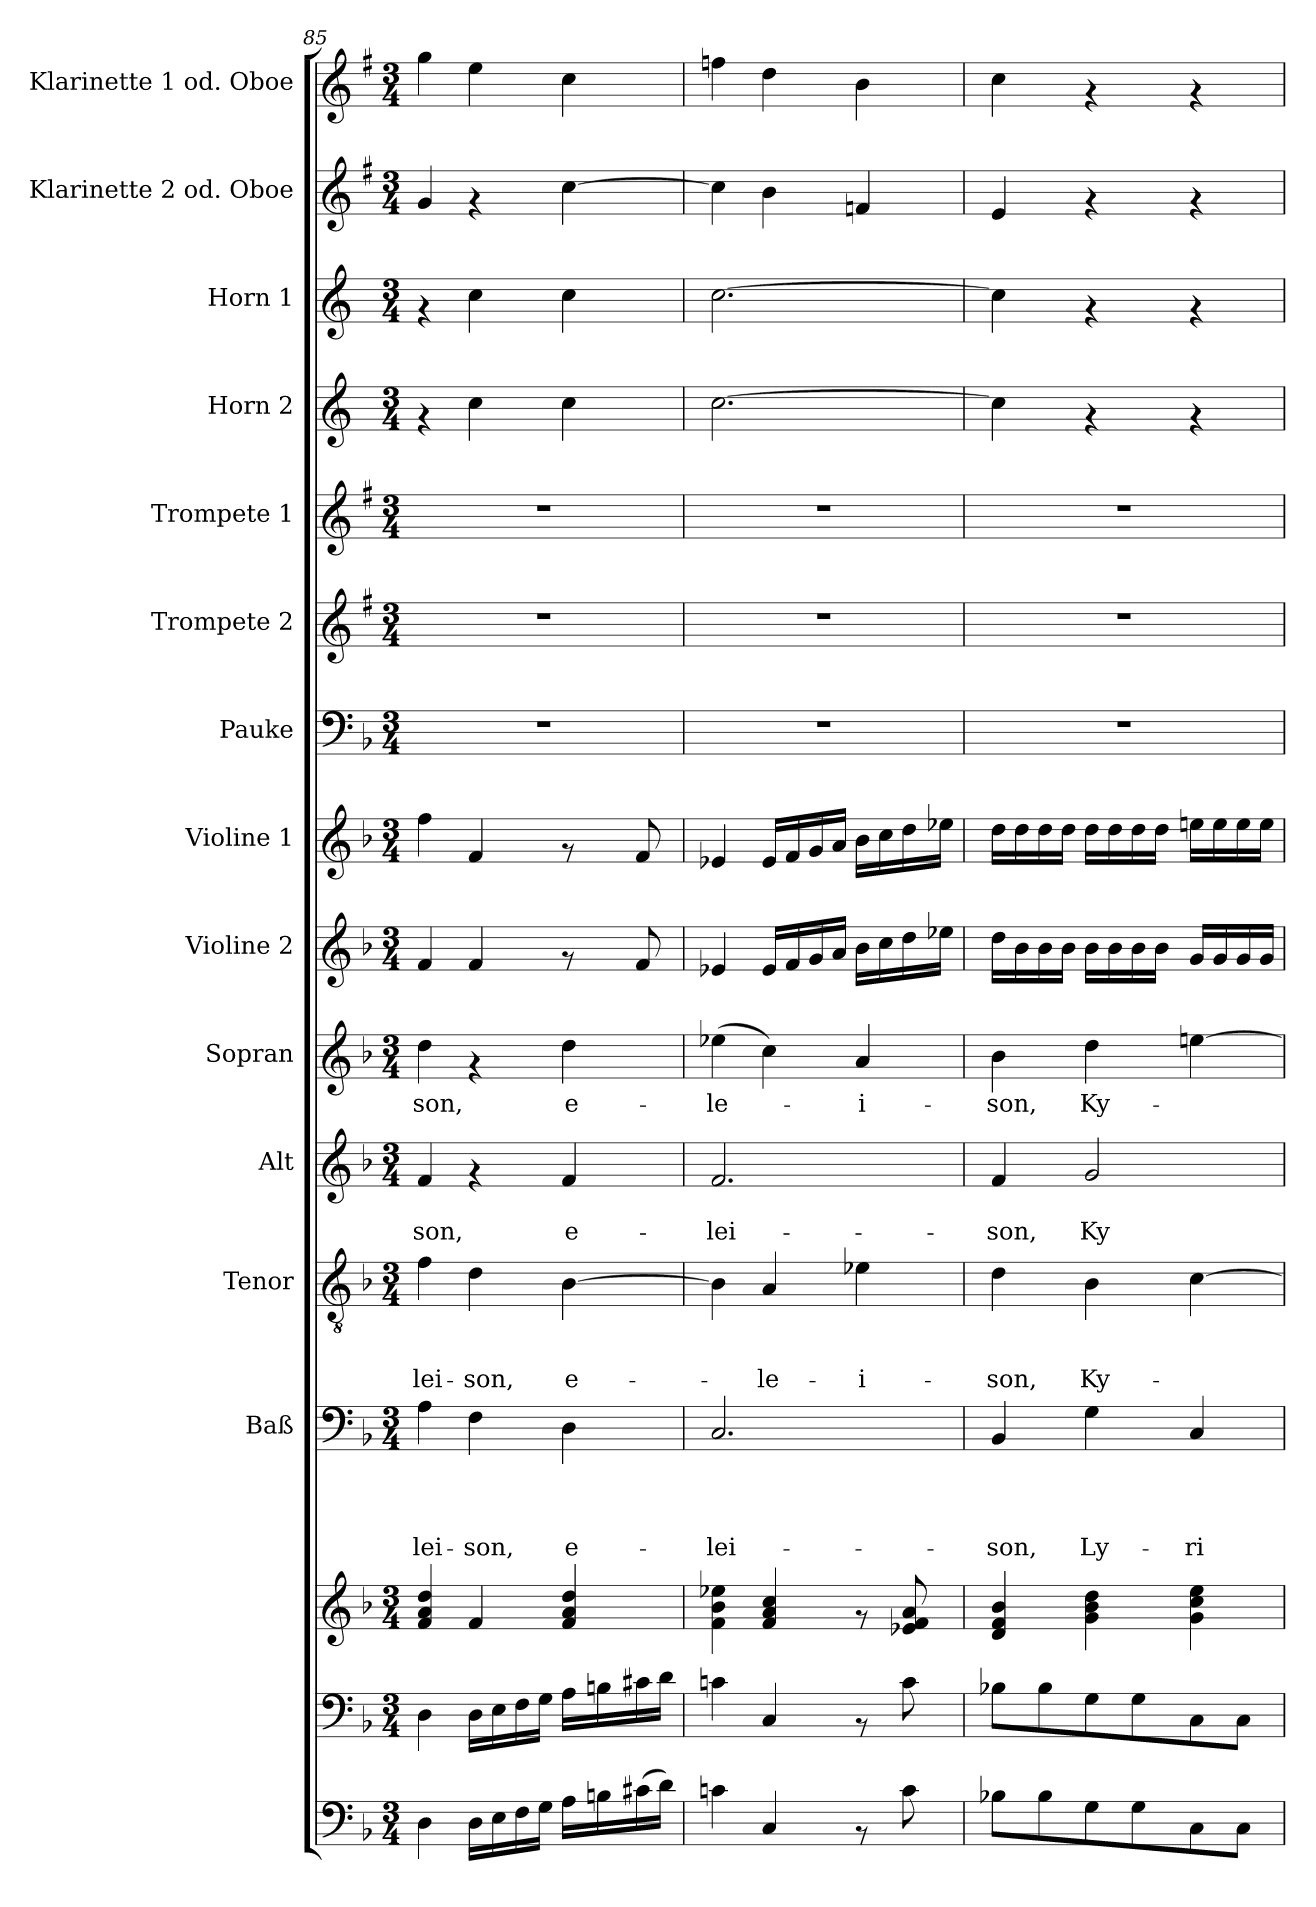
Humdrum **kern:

**kern	**kern	**kern	**kern	**text	**text	**text	**text	**kern	**text	**text	**text	**kern	**text	**text	**kern	**text	**kern	**kern	**kern	**kern	**kern	**kern	**kern	**kern	**kern
*part15	*part14	*part14	*part13	*part13	*part13	*part13	*part13	*part12	*part12	*part12	*part12	*part11	*part11	*part11	*part10	*part10	*part9	*part8	*part7	*part6	*part5	*part4	*part3	*part2	*part1
*staff16	*staff15	*staff14	*staff13	*staff13	*staff13	*staff13	*staff13	*staff12	*staff12	*staff12	*staff12	*staff11	*staff11	*staff11	*staff10	*staff10	*staff9	*staff8	*staff7	*staff6	*staff5	*staff4	*staff3	*staff2	*staff1
*	*	*	*I"Baß	*	*	*	*	*I"Tenor	*	*	*	*I"Alt	*	*	*I"Sopran	*	*I"Violine 2	*I"Violine 1	*I"Pauke	*I"Trompete 2	*I"Trompete 1	*I"Horn 2	*I"Horn 1	*I"Klarinette 2 od. Oboe	*I"Klarinette 1 od. Oboe
*	*	*	*	*	*	*	*	*	*	*	*	*	*	*	*	*	*I'Vln	*I'Vln	*	*I'Tpt	*I'Tpt	*I'Hn	*I'Hn	*I'Ob	*I'Ob
*clefF4	*clefF4	*clefG2	*clefF4	*	*	*	*	*clefGv2	*	*	*	*clefG2	*	*	*clefG2	*	*clefG2	*clefG2	*clefF4	*clefG2	*clefG2	*clefG2	*clefG2	*clefG2	*clefG2
*	*	*	*	*	*	*	*	*	*	*	*	*	*	*	*	*	*	*	*	*ITrd1c2	*ITrd1c2	*ITrd-3c-5	*ITrd-3c-5	*ITrd1c2	*ITrd1c2
*k[b-]	*k[b-]	*k[b-]	*k[b-]	*	*	*	*	*k[b-]	*	*	*	*k[b-]	*	*	*k[b-]	*	*k[b-]	*k[b-]	*k[b-]	*k[b-]	*k[b-]	*k[b-]	*k[b-]	*k[b-]	*k[b-]
*F:	*F:	*F:	*F:	*	*	*	*	*F:	*	*	*	*F:	*	*	*F:	*	*F:	*F:	*F:	*F:	*F:	*F:	*F:	*F:	*F:
*M3/4	*M3/4	*M3/4	*M3/4	*	*	*	*	*M3/4	*	*	*	*M3/4	*	*	*M3/4	*	*M3/4	*M3/4	*M3/4	*M3/4	*M3/4	*M3/4	*M3/4	*M3/4	*M3/4
=85	=85	=85	=85	=85	=85	=85	=85	=85	=85	=85	=85	=85	=85	=85	=85	=85	=85	=85	=85	=85	=85	=85	=85	=85	=85
!	!	!	!	!	!	!	!LO:LY:b	!	!	!	!LO:LY:b	!	!	!LO:LY:b	!	!LO:LY:b	!	!	!	!	!	!	!	!	!
4D\	4D\	4f/ 4a/ 4dd/	4A\	.	.	.	-lei-	4f\	.	.	-lei-	4f/	.	-son,	4dd\	-son,	4f/	4ff\	2.r	2.r	2.r	4rf	4rf	4f/	4ff\
!	!	!	!	!	!	!	!LO:LY:b	!	!	!	!LO:LY:b	!	!	!	!	!	!	!	!	!	!	!	!	!	!
16D\LL	16D\LL	4f/	4F\	.	.	.	-son,	4d\	.	.	-son,	4rf	.	.	4rf	.	4f/	4f/	.	.	.	4ff\	4ff\	4rf	4dd\
16E\	16E\	.	.	.	.	.	.	.	.	.	.	.	.	.	.	.	.	.	.	.	.	.	.	.	.
16F\	16F\	.	.	.	.	.	.	.	.	.	.	.	.	.	.	.	.	.	.	.	.	.	.	.	.
16G\JJ	16G\JJ	.	.	.	.	.	.	.	.	.	.	.	.	.	.	.	.	.	.	.	.	.	.	.	.
!	!	!	!	!	!	!	!LO:LY:b	!	!	!	!LO:LY:b	!	!	!LO:LY:b	!	!LO:LY:b	!	!	!	!	!	!	!	!	!
16A\LL	16A\LL	4f/ 4a/ 4dd/	4D\	.	.	.	e-	[>4B-\	.	.	e-	4f/	.	e-	4dd\	e-	8rf	8rf	.	.	.	4ff\	4ff\	[>4b-\	4b-\
16Bn\	16Bn\	.	.	.	.	.	.	.	.	.	.	.	.	.	.	.	.	.	.	.	.	.	.	.	.
(>16c#X\	16c#X\	.	.	.	.	.	.	.	.	.	.	.	.	.	.	.	8f/	8f/	.	.	.	.	.	.	.
16d\JJ)	16d\JJ	.	.	.	.	.	.	.	.	.	.	.	.	.	.	.	.	.	.	.	.	.	.	.	.
!!LO:PB:g=z
=86	=86	=86	=86	=86	=86	=86	=86	=86	=86	=86	=86	=86	=86	=86	=86	=86	=86	=86	=86	=86	=86	=86	=86	=86	=86
!	!	!	!	!	!	!	!LO:LY:b	!	!	!	!	!	!	!LO:LY:b	!	!LO:LY:b	!	!	!	!	!	!	!	!	!
4cn\	4cn\	4f\ 4b-\ 4ee-X\	2.C/	.	.	.	-lei-	4B-\]	.	.	.	2.f/	.	-lei-	(>4ee-X\	-le-	4e-X/	4e-X/	2.r	2.r	2.r	[>2.ff\	[>2.ff\	4b-\]	4ee-X\
!	!	!	!	!	!	!	!	!	!	!	!LO:LY:b	!	!	!	!	!	!	!	!	!	!	!	!	!	!
4C/	4C/	4f/ 4a/ 4cc/	.	.	.	.	.	4A/	.	.	-le-	.	.	.	4cc\)	.	16e-/LL	16e-/LL	.	.	.	.	.	4a\	4cc\
.	.	.	.	.	.	.	.	.	.	.	.	.	.	.	.	.	16f/	16f/	.	.	.	.	.	.	.
.	.	.	.	.	.	.	.	.	.	.	.	.	.	.	.	.	16g/	16g/	.	.	.	.	.	.	.
.	.	.	.	.	.	.	.	.	.	.	.	.	.	.	.	.	16a/JJ	16a/JJ	.	.	.	.	.	.	.
!	!	!	!	!	!	!	!	!	!	!	!LO:LY:b	!	!	!	!	!LO:LY:b	!	!	!	!	!	!	!	!	!
8rAA	8rAA	8rf	.	.	.	.	.	4e-X\	.	.	-i-	.	.	.	4a/	-i-	16b-\LL	16b-\LL	.	.	.	.	.	4e-X/	4a\
.	.	.	.	.	.	.	.	.	.	.	.	.	.	.	.	.	16cc\	16cc\	.	.	.	.	.	.	.
8c\	8c\	8e-X/ 8f/ 8a/	.	.	.	.	.	.	.	.	.	.	.	.	.	.	16dd\	16dd\	.	.	.	.	.	.	.
.	.	.	.	.	.	.	.	.	.	.	.	.	.	.	.	.	16ee-X\JJ	16ee-X\JJ	.	.	.	.	.	.	.
=87	=87	=87	=87	=87	=87	=87	=87	=87	=87	=87	=87	=87	=87	=87	=87	=87	=87	=87	=87	=87	=87	=87	=87	=87	=87
!	!	!	!	!	!	!	!LO:LY:b	!	!	!	!LO:LY:b	!	!	!LO:LY:b	!	!LO:LY:b	!	!	!	!	!	!	!	!	!
8B-X\L	8B-X\L	4d/ 4f/ 4b-/	4BB-/	.	.	.	-son,	4d\	.	.	-son,	4f/	.	-son,	4b-\	-son,	16dd\LL	16dd\LL	2.r	2.r	2.r	4ff\]	4ff\]	4d/	4b-\
.	.	.	.	.	.	.	.	.	.	.	.	.	.	.	.	.	16b-\	16dd\	.	.	.	.	.	.	.
8B-\	8B-\	.	.	.	.	.	.	.	.	.	.	.	.	.	.	.	16b-\	16dd\	.	.	.	.	.	.	.
.	.	.	.	.	.	.	.	.	.	.	.	.	.	.	.	.	16b-\JJ	16dd\JJ	.	.	.	.	.	.	.
!	!	!	!	!	!	!	!LO:LY:b	!	!	!	!LO:LY:b	!	!	!LO:LY:b	!	!LO:LY:b	!	!	!	!	!	!	!	!	!
8G\	8G\	4g\ 4b-\ 4dd\	4G\	.	.	.	Ly-	4B-\	.	.	Ky-	2g/	.	Ky-	4dd\	Ky-	16b-\LL	16dd\LL	.	.	.	4rf	4rf	4rf	4rf
.	.	.	.	.	.	.	.	.	.	.	.	.	.	.	.	.	16b-\	16dd\	.	.	.	.	.	.	.
8G\	8G\	.	.	.	.	.	.	.	.	.	.	.	.	.	.	.	16b-\	16dd\	.	.	.	.	.	.	.
.	.	.	.	.	.	.	.	.	.	.	.	.	.	.	.	.	16b-\JJ	16dd\JJ	.	.	.	.	.	.	.
!	!	!	!	!	!	!	!LO:LY:b	!	!	!	!	!	!	!	!	!	!	!	!	!	!	!	!	!	!
8C\	8C\	4g\ 4cc\ 4ee\	4C/	.	.	.	-ri-	[>4c\	.	.	.	.	.	.	[>4een\	.	16g/LL	16een\LL	.	.	.	4rf	4rf	4rf	4rf
.	.	.	.	.	.	.	.	.	.	.	.	.	.	.	.	.	16g/	16ee\	.	.	.	.	.	.	.
8C\J	8C\J	.	.	.	.	.	.	.	.	.	.	.	.	.	.	.	16g/	16ee\	.	.	.	.	.	.	.
.	.	.	.	.	.	.	.	.	.	.	.	.	.	.	.	.	16g/JJ	16ee\JJ	.	.	.	.	.	.	.
=	=	=	=	=	=	=	=	=	=	=	=	=	=	=	=	=	=	=	=	=	=	=	=	=	=
*-	*-	*-	*-	*-	*-	*-	*-	*-	*-	*-	*-	*-	*-	*-	*-	*-	*-	*-	*-	*-	*-	*-	*-	*-	*-
